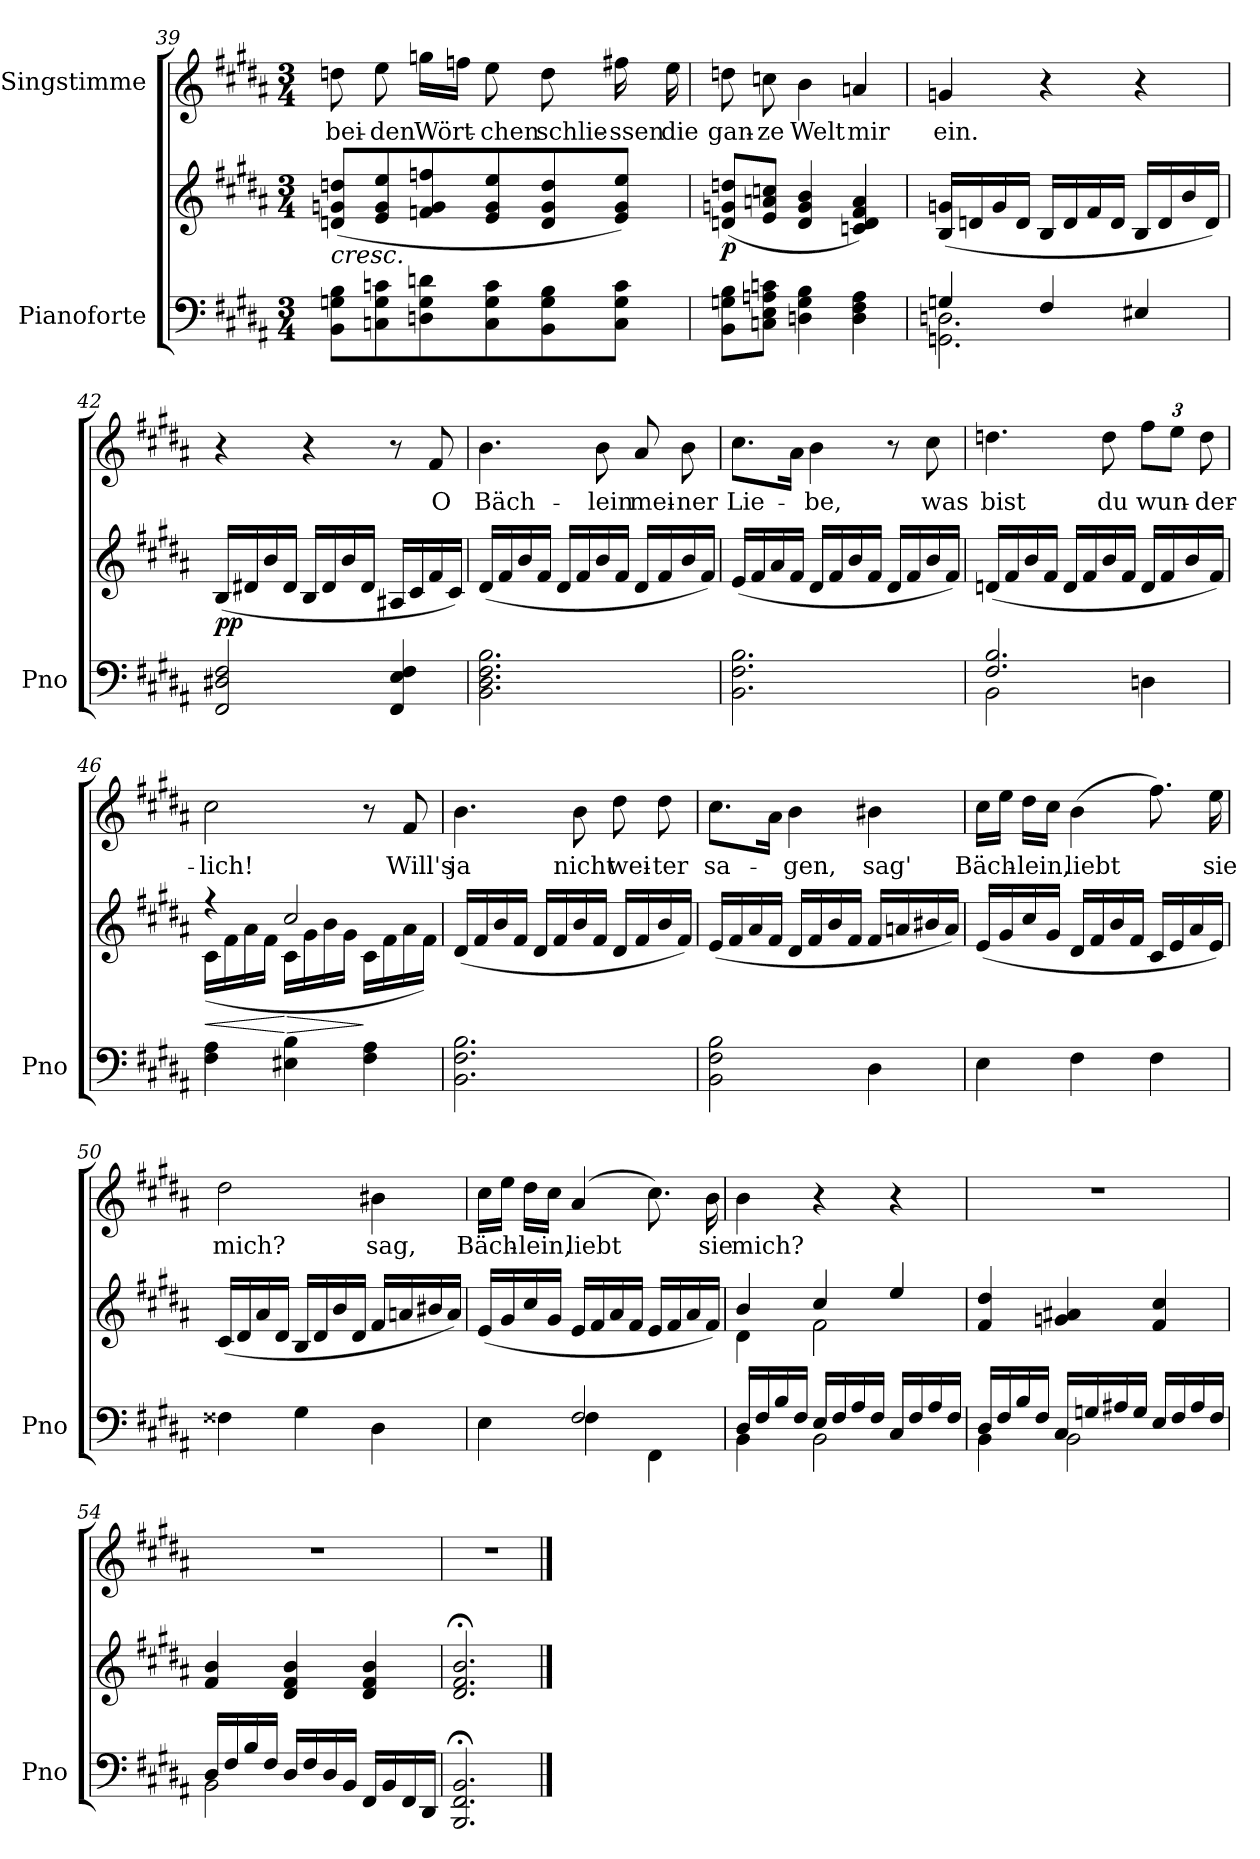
**kern	**kern	**dynam	**kern	**text
*part2	*part2	*part2	*part1	*part1
*staff3	*staff2	*staff2/3	*staff1	*staff1
*I"Pianoforte	*	*	*I"Singstimme	*
*I'Pno	*	*	*	*
*clefF4	*clefG2	*	*clefG2	*
*k[f#c#g#d#a#]	*k[f#c#g#d#a#]	*	*k[f#c#g#d#a#]	*
*M3/4	*M3/4	*	*M3/4	*
=39	=39	=39	=39	=39
!	!LO:TX:b:i:t=cresc.	!	!	!
!	!	!	!	!LO:LY:b
8BB\ 8Gn\ 8B\L	(<8dn/ 8gn/ 8ddn/L	.	8ddn\	bei-
!	!	!	!	!LO:LY:b
8Cn\ 8G\ 8cn\	8e/ 8g/ 8ee/	.	8ee\	-den
!	!	!	!	!LO:LY:b
8Dn\ 8G\ 8dn\	8fn/ 8g/ 8ffn/	.	16ggn\LL	Wört-
.	.	.	16ffn\JJ	.
!	!	!	!	!LO:LY:b
8C\ 8G\ 8c\	8e/ 8g/ 8ee/	.	8ee\	-chen
!	!	!	!	!LO:LY:b
8BB\ 8G\ 8B\	8d/ 8g/ 8dd/	.	8dd\	schlie-
!	!	!	!	!LO:LY:b
8C\ 8G\ 8c\J	8e/ 8g/ 8ee/J)	.	16ff#X\	-ssen
!	!	!	!	!LO:LY:b
.	.	.	16ee\	die
!!LO:PB:g=z
=40	=40	=40	=40	=40
!	!	!LO:DY:b	!	!LO:LY:b
8BB\ 8Gn\ 8B\L	(<8dn/ 8gn/ 8ddn/L	p	8ddn\	gan-
!	!	!	!	!LO:LY:b
8Cn\ 8E\ 8An\ 8cn\J	8e/ 8an/ 8ccn/J	.	8ccn\	-ze
!	!	!	!	!LO:LY:b
4Dn\ 4G\ 4B\	4d/ 4g/ 4b/	.	4b\	Welt
!	!	!	!	!LO:LY:b
4D\ 4F#\ 4A\	4cn/ 4d/ 4f#/ 4a/)	.	4an/	mir
=41	=41	=41	=41	=41
*^	*	*	*	*
!	!	!	!	!	!LO:LY:b
4Gn/	2.GGn\ 2.Dn\	(<16B/ 16gn/LL	.	4gn/	ein.
.	.	16dn/	.	.	.
.	.	16g/	.	.	.
.	.	16d/JJ	.	.	.
4F#/	.	16B/LL	.	4r	.
.	.	16d/	.	.	.
.	.	16f#/	.	.	.
.	.	16d/JJ	.	.	.
4E#X/	.	16B/LL	.	4r	.
.	.	16d/	.	.	.
.	.	16b/	.	.	.
.	.	16d/JJ)	.	.	.
*v	*v	*	*	*	*
=42	=42	=42	=42	=42
!	!	!LO:DY:b	!	!
2FF#/ 2D#X/ 2F#/	(<16B/LL	pp	4r	.
.	16d#X/	.	.	.
.	16b/	.	.	.
.	16d#/JJ	.	.	.
.	16B/LL	.	4r	.
.	16d#/	.	.	.
.	16b/	.	.	.
.	16d#/JJ	.	.	.
4FF#/ 4E/ 4F#/	16A#X/LL	.	8r	.
.	16c#/	.	.	.
!	!	!	!	!LO:LY:b
.	16f#/	.	8f#/	O
.	16c#/JJ)	.	.	.
!!LO:LB:g=z
=43	=43	=43	=43	=43
!	!	!	!	!LO:LY:b
2.BB\ 2.D#\ 2.F#\ 2.B\	(<16d#/LL	.	4.b\	Bäch-
.	16f#/	.	.	.
.	16b/	.	.	.
.	16f#/JJ	.	.	.
.	16d#/LL	.	.	.
.	16f#/	.	.	.
!	!	!	!	!LO:LY:b
.	16b/	.	8b\	-lein
.	16f#/JJ	.	.	.
!	!	!	!	!LO:LY:b
.	16d#/LL	.	8a#/	mei-
.	16f#/	.	.	.
!	!	!	!	!LO:LY:b
.	16b/	.	8b\	-ner
.	16f#/JJ)	.	.	.
=44	=44	=44	=44	=44
!	!	!	!	!LO:LY:b
2.BB\ 2.F#\ 2.B\	(<16e/LL	.	8.cc#\L	Lie-
.	16f#/	.	.	.
.	16a#/	.	.	.
.	16f#/JJ	.	16a#\Jk	.
!	!	!	!	!LO:LY:b
.	16d#/LL	.	4b\	be,
.	16f#/	.	.	.
.	16b/	.	.	.
.	16f#/JJ	.	.	.
.	16d#/LL	.	8r	.
.	16f#/	.	.	.
!	!	!	!	!LO:LY:b
.	16b/	.	8cc#\	was
.	16f#/JJ)	.	.	.
=45	=45	=45	=45	=45
*^	*	*	*	*
!	!	!	!	!	!LO:LY:b
2.F#/ 2.B/	2BB\	(<16dn/LL	.	4.ddn\	bist
.	.	16f#/	.	.	.
.	.	16b/	.	.	.
.	.	16f#/JJ	.	.	.
.	.	16d/LL	.	.	.
.	.	16f#/	.	.	.
!	!	!	!	!	!LO:LY:b
.	.	16b/	.	8dd\	du
.	.	16f#/JJ	.	.	.
*	*	*	*	*Xbrackettup	*
!	!	!	!	!	!LO:LY:b
.	4Dn\	16d/LL	.	12ff#\L	wun-
.	.	16f#/	.	.	.
.	.	.	.	12ee\J	.
.	.	16b/	.	.	.
!	!	!	!	!	!LO:LY:b
.	.	.	.	12dd\	-der-
.	.	16f#/JJ)	.	.	.
*v	*v	*	*	*	*
!!LO:LB:g=z
=46	=46	=46	=46	=46
!	!	!LO:HP:b	!	!LO:LY:b
*	*^	*	*	*
4F#\ 4A#\	4r	(<16c#\LL	<	2cc#\	-lich!
.	.	16f#\	.	.	.
.	.	16a#\	.	.	.
.	.	16f#\JJ	.	.	.
!	!	!	!LO:HP:n=1:b	!	!
4E#X\ 4B\	2cc#/	16c#\LL	[ >	.	.
.	.	16g#\	.	.	.
.	.	16b\	.	.	.
.	.	16g#\JJ	.	.	.
4F#\ 4A#\	.	16c#\LL	]	8r	.
.	.	16f#\	.	.	.
!	!	!	!	!	!LO:LY:b
.	.	16a#\	.	8f#/	Will's
.	.	16f#\JJ)	.	.	.
=47	=47	=47	=47	=47	=47
!	!	!	!	!	!LO:LY:b
*	*v	*v	*	*	*
2.BB\ 2.F#\ 2.B\	(<16d#/LL	.	4.b\	ja
.	16f#/	.	.	.
.	16b/	.	.	.
.	16f#/JJ	.	.	.
.	16d#/LL	.	.	.
.	16f#/	.	.	.
!	!	!	!	!LO:LY:b
.	16b/	.	8b\	nicht
.	16f#/JJ	.	.	.
!	!	!	!	!LO:LY:b
.	16d#/LL	.	8dd#\	wei-
.	16f#/	.	.	.
!	!	!	!	!LO:LY:b
.	16b/	.	8dd#\	-ter
.	16f#/JJ)	.	.	.
=48	=48	=48	=48	=48
!	!	!	!	!LO:LY:b
2BB\ 2F#\ 2B\	(<16e/LL	.	8.cc#\L	sa-
.	16f#/	.	.	.
.	16a#/	.	.	.
.	16f#/JJ	.	16a#\Jk	.
!	!	!	!	!LO:LY:b
.	16d#/LL	.	4b\	-gen,
.	16f#/	.	.	.
.	16b/	.	.	.
.	16f#/JJ	.	.	.
!	!	!	!	!LO:LY:b
4D#\	16f#/LL	.	4b#X\	sag'
.	16an/	.	.	.
.	16b#X/	.	.	.
.	16a/JJ)	.	.	.
!!LO:LB:g=z
=49	=49	=49	=49	=49
!	!	!	!	!LO:LY:b
4E\	(<16e/LL	.	16cc#\LL	Bäch-
.	16g#/	.	16ee\JJ	.
!	!	!	!	!LO:LY:b
.	16cc#/	.	16dd#\LL	-lein,
.	16g#/JJ	.	16cc#\JJ	.
!	!	!	!	!LO:LY:b
4F#\	16d#/LL	.	(>4b\	liebt
.	16f#/	.	.	.
.	16b/	.	.	.
.	16f#/JJ	.	.	.
4F#\	16c#/LL	.	8.ff#\)	.
.	16e/	.	.	.
.	16a#/	.	.	.
!	!	!	!	!LO:LY:b
.	16e/JJ)	.	16ee\	sie
=50	=50	=50	=50	=50
!	!	!	!	!LO:LY:b
4F##X\	(<16c#/LL	.	2dd#\	mich?
.	16d#/	.	.	.
.	16a#/	.	.	.
.	16d#/JJ	.	.	.
4G#\	16B/LL	.	.	.
.	16d#/	.	.	.
.	16b/	.	.	.
.	16d#/JJ	.	.	.
!	!	!	!	!LO:LY:b
4D#\	16f#/LL	.	4b#X\	sag,
.	16an/	.	.	.
.	16b#X/	.	.	.
.	16a/JJ)	.	.	.
=51	=51	=51	=51	=51
*^	*	*	*	*
!	!	!	!	!	!LO:LY:b
4E\	4ryy	(<16e/LL	.	16cc#\LL	Bäch-
.	.	16g#/	.	16ee\JJ	.
!	!	!	!	!	!LO:LY:b
.	.	16cc#/	.	16dd#\LL	-lein,
.	.	16g#/JJ	.	16cc#\JJ	.
!	!	!	!	!	!LO:LY:b
2F#/	4F#\	16e/LL	.	(>4a#/	liebt
.	.	16f#/	.	.	.
.	.	16a#/	.	.	.
.	.	16f#/JJ	.	.	.
.	4FF#\	16e/LL	.	8.cc#\)	.
.	.	16f#/	.	.	.
.	.	16a#/	.	.	.
!	!	!	!	!	!LO:LY:b
.	.	16f#/JJ)	.	16b\	sie
!!LO:LB:g=z
=52	=52	=52	=52	=52	=52
*	*	*^	*	*	*
!	!	!	!	!	!	!LO:LY:b
16D#/LL	4BB\	4b/	4d#\	.	4b\	mich?
16F#/	.	.	.	.	.	.
16B/	.	.	.	.	.	.
16F#/JJ	.	.	.	.	.	.
16E/LL	2BB\	4cc#/	2f#\	.	4r	.
16F#/	.	.	.	.	.	.
16A#/	.	.	.	.	.	.
16F#/JJ	.	.	.	.	.	.
16C#/LL	.	4ee/	.	.	4r	.
16F#/	.	.	.	.	.	.
16A#/	.	.	.	.	.	.
16F#/JJ	.	.	.	.	.	.
*	*	*v	*v	*	*	*
=53	=53	=53	=53	=53	=53
16D#/LL	4BB\	4f#/ 4dd#/	.	2.r	.
16F#/	.	.	.	.	.
16B/	.	.	.	.	.
16F#/JJ	.	.	.	.	.
16C#/LL	2BB\	4gn/ 4a#X/	.	.	.
16Gn/	.	.	.	.	.
16A#X/	.	.	.	.	.
16G/JJ	.	.	.	.	.
16E/LL	.	4f#/ 4cc#/	.	.	.
16F#/	.	.	.	.	.
16A#/	.	.	.	.	.
16F#/JJ	.	.	.	.	.
=54	=54	=54	=54	=54	=54
16D#/LL	2BB\	4f#/ 4b/	.	2.r	.
16F#/	.	.	.	.	.
16B/	.	.	.	.	.
16F#/JJ	.	.	.	.	.
16D#/LL	.	4d#/ 4f#/ 4b/	.	.	.
16F#/	.	.	.	.	.
16D#/	.	.	.	.	.
16BB/JJ	.	.	.	.	.
16FF#/LL	4ryy	4d#/ 4f#/ 4b/	.	.	.
16BB/	.	.	.	.	.
16FF#/	.	.	.	.	.
16DD#/JJ	.	.	.	.	.
*v	*v	*	*	*	*
=55	=55	=55	=55	=55
2.BBB/;< 2.FF#/;< 2.BB/;<	2.d#/;< 2.f#/;< 2.b/;<	.	2.r	.
==	==	==	==	==
*-	*-	*-	*-	*-
